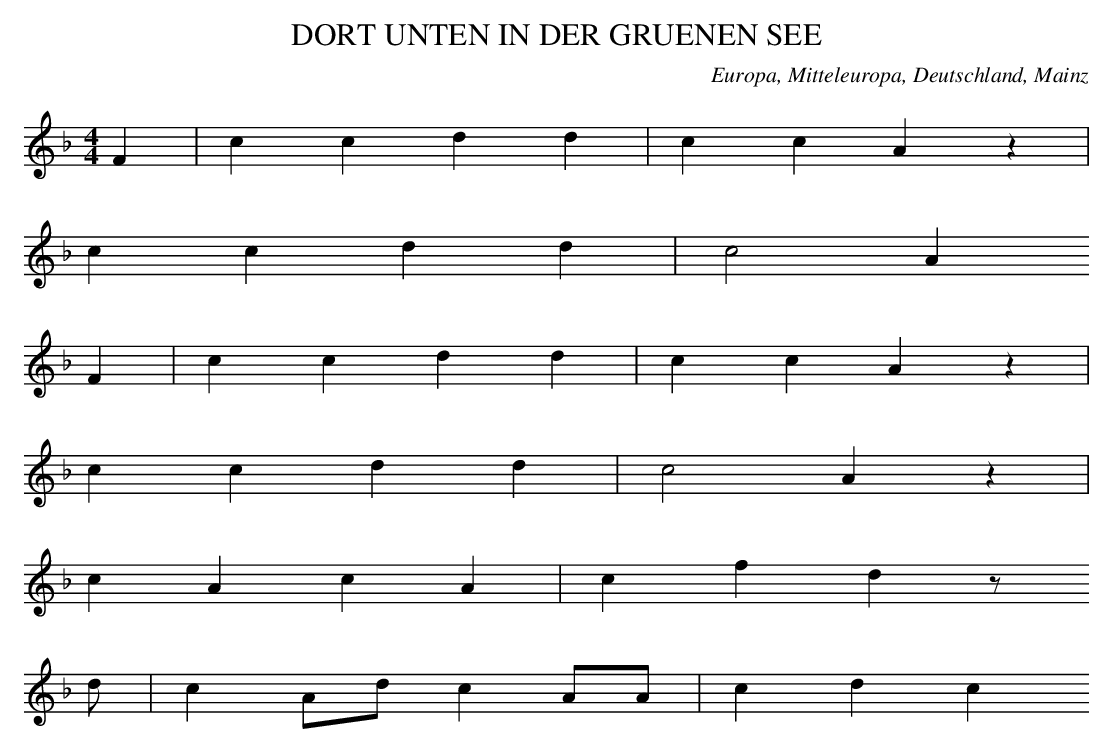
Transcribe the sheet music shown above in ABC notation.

X:1
T: DORT UNTEN IN DER GRUENEN SEE
O: Europa, Mitteleuropa, Deutschland, Mainz
M: 4/4
L: 1/8
K: F
F2 | c2c2d2d2 | c2c2A2z2 |
c2c2d2d2 | c4A2
F2 | c2c2d2d2 | c2c2A2z2 |
c2c2d2d2 | c4A2z2 |
c2A2c2A2 | c2f2d2z
d | c2Adc2AA | c2d2c2
